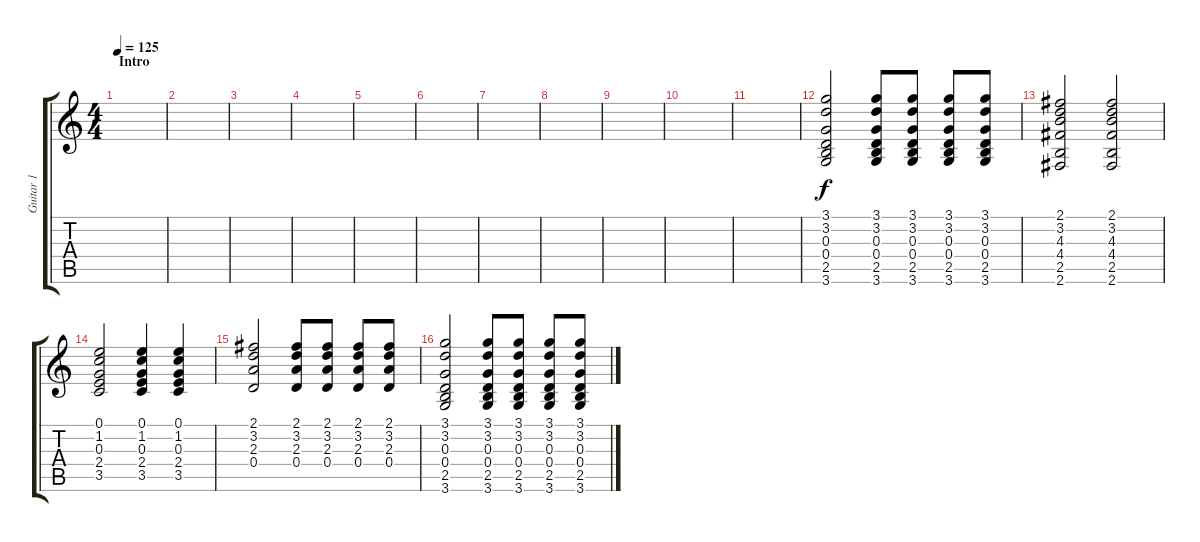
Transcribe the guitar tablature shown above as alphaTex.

\track ("Guitar 1" "Guitar 1") {instrument acousticguitarsteel}
\staff {score tabs}
\tuning (E4 B3 G3 D3 A2 E2) {hide}
\ts (4 4)
\section ("" "Intro")
\tempo 125
\clef g2
\ks c
|
|
|
|
|
|
|
|
|
|
|
(3.1 3.2 0.3 0.4 2.5 3.6).2 (3.1 3.2 0.3 0.4 2.5 3.6).8 (3.1 3.2 0.3 0.4 2.5 3.6).8 (3.1 3.2 0.3 0.4 2.5 3.6).8 (3.1 3.2 0.3 0.4 2.5 3.6).8 |
(2.1 3.2 4.3 4.4 2.5 2.6).2 (2.1 3.2 4.3 4.4 2.5 2.6).2 |
(0.1 1.2 0.3 2.4 3.5).2 (0.1 1.2 0.3 2.4 3.5).4 (0.1 1.2 0.3 2.4 3.5).4 |
(2.1 3.2 2.3 0.4).2 (2.1 3.2 2.3 0.4).8 (2.1 3.2 2.3 0.4).8 (2.1 3.2 2.3 0.4).8 (2.1 3.2 2.3 0.4).8 |
(3.1 3.2 0.3 0.4 2.5 3.6).2 (3.1 3.2 0.3 0.4 2.5 3.6).8 (3.1 3.2 0.3 0.4 2.5 3.6).8 (3.1 3.2 0.3 0.4 2.5 3.6).8 (3.1 3.2 0.3 0.4 2.5 3.6).8
